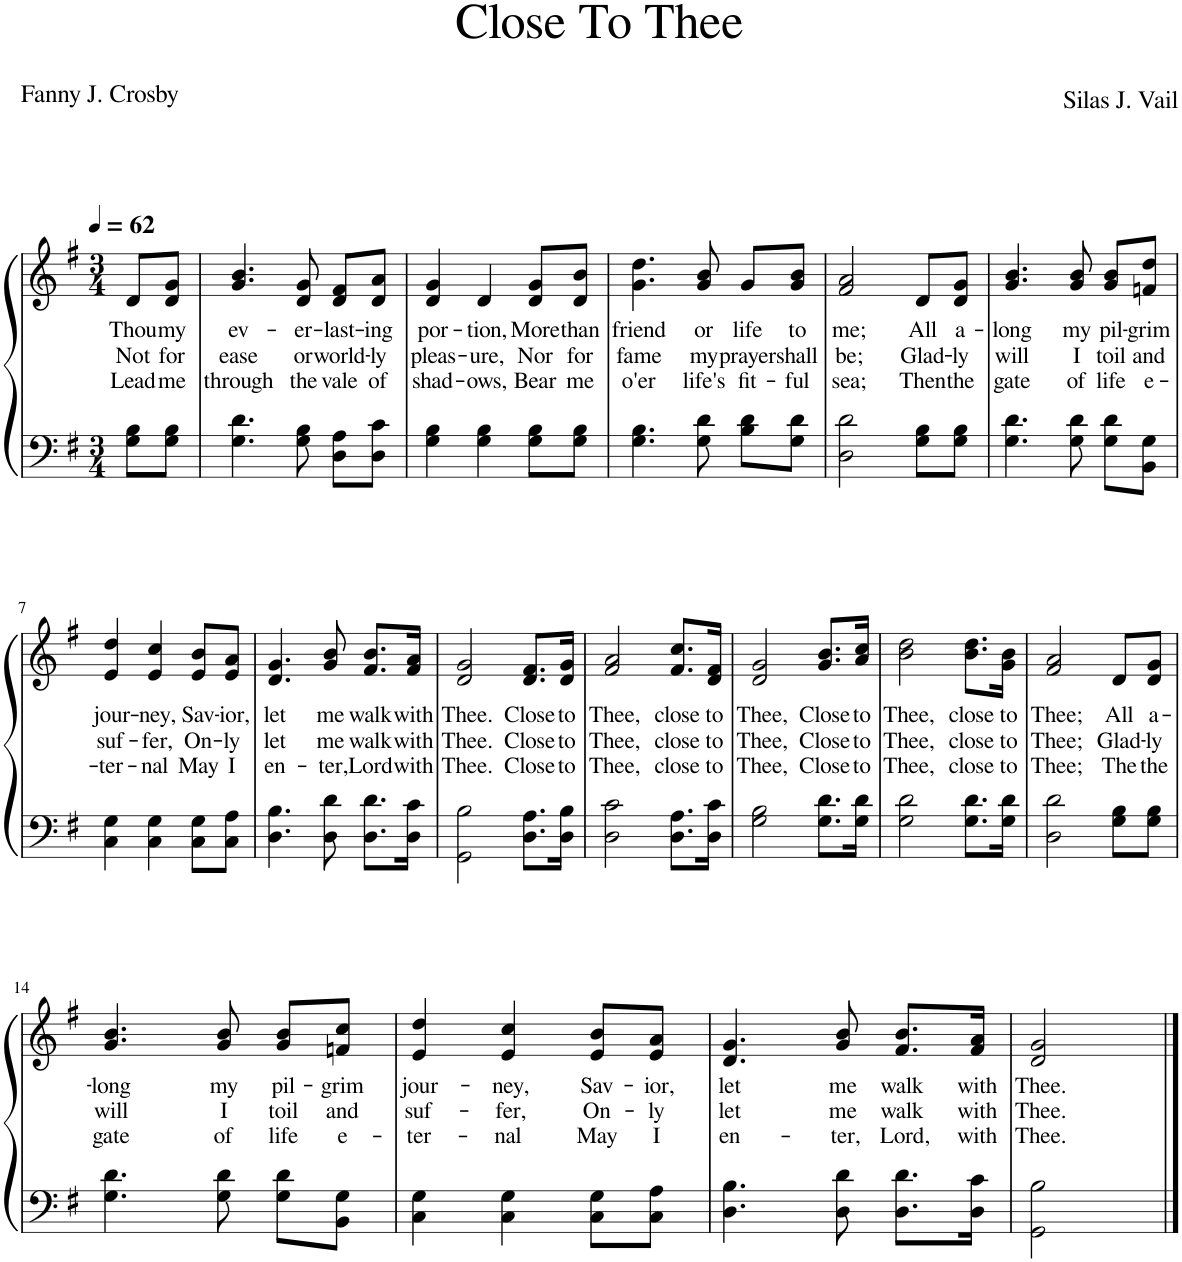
**kern	**kern	**text	**text	**text
*part1	*part1	*part1	*part1	*part1
*staff2	*staff1	*staff1	*staff1	*staff1
*I"Piano	*	*	*	*
*I'Pno.	*	*	*	*
*clefF4	*clefG2	*	*	*
*k[f#]	*k[f#]	*	*	*
*M3/4	*M3/4	*	*	*
*MM62	*MM62	*	*	*
=1	=1	=1	=1	=1
!	!	!LO:LY:b	!LO:LY:b	!LO:LY:b
8G\ 8B\L	8d/L	Thou	Not	Lead
!	!	!LO:LY:b	!LO:LY:b	!LO:LY:b
8G\ 8B\J	8d/ 8g/J	my	for	me
=2	=2	=2	=2	=2
!	!	!LO:LY:b	!LO:LY:b	!LO:LY:b
4.G\ 4.d\	4.g/ 4.b/	ev-	ease	through
!	!	!LO:LY:b	!LO:LY:b	!LO:LY:b
8G\ 8B\	8d/ 8g/	-er-	or	the
!	!	!LO:LY:b	!LO:LY:b	!LO:LY:b
8D\ 8A\L	8d/ 8f#/L	-last-	world-	vale
!	!	!LO:LY:b	!LO:LY:b	!LO:LY:b
8D\ 8c\J	8d/ 8a/J	-ing	-ly	of
=3	=3	=3	=3	=3
!	!	!LO:LY:b	!LO:LY:b	!LO:LY:b
4G\ 4B\	4d/ 4g/	por-	pleas-	shad-
!	!	!LO:LY:b	!LO:LY:b	!LO:LY:b
4G\ 4B\	4d/	-tion,	-ure,	-ows,
!	!	!LO:LY:b	!LO:LY:b	!LO:LY:b
8G\ 8B\L	8d/ 8g/L	More	Nor	Bear
!	!	!LO:LY:b	!LO:LY:b	!LO:LY:b
8G\ 8B\J	8d/ 8b/J	than	for	me
=4	=4	=4	=4	=4
!	!	!LO:LY:b	!LO:LY:b	!LO:LY:b
4.G\ 4.B\	4.g\ 4.dd\	friend	fame	o'er
!	!	!LO:LY:b	!LO:LY:b	!LO:LY:b
8G\ 8d\	8g/ 8b/	or	my	life's
!	!	!LO:LY:b	!LO:LY:b	!LO:LY:b
8B\ 8d\L	8g/L	life	prayer	fit-
!	!	!LO:LY:b	!LO:LY:b	!LO:LY:b
8G\ 8d\J	8g/ 8b/J	to	shall	-ful
=5	=5	=5	=5	=5
!	!	!LO:LY:b	!LO:LY:b	!LO:LY:b
2D\ 2d\	2f#/ 2a/	me;	be;	sea;
!	!	!LO:LY:b	!LO:LY:b	!LO:LY:b
8G\ 8B\L	8d/L	All	Glad-	Then
!	!	!LO:LY:b	!LO:LY:b	!LO:LY:b
8G\ 8B\J	8d/ 8g/J	a-	-ly	the
=6	=6	=6	=6	=6
!	!	!LO:LY:b	!LO:LY:b	!LO:LY:b
4.G\ 4.d\	4.g/ 4.b/	-long	will	gate
!	!	!LO:LY:b	!LO:LY:b	!LO:LY:b
8G\ 8d\	8g/ 8b/	my	I	of
!	!	!LO:LY:b	!LO:LY:b	!LO:LY:b
8G\ 8d\L	8g/ 8b/L	pil-	toil	life
!	!	!LO:LY:b	!LO:LY:b	!LO:LY:b
8BB\ 8G\J	8fn/ 8dd/J	-grim	and	e-
!!LO:LB:g=z
=7	=7	=7	=7	=7
!	!	!LO:LY:b	!LO:LY:b	!LO:LY:b
4C\ 4G\	4e/ 4dd/	jour-	suf-	-ter-
!	!	!LO:LY:b	!LO:LY:b	!LO:LY:b
4C\ 4G\	4e/ 4cc/	-ney,	-fer,	-nal
!	!	!LO:LY:b	!LO:LY:b	!LO:LY:b
8C\ 8G\L	8e/ 8b/L	Sav-	On-	May
!	!	!LO:LY:b	!LO:LY:b	!LO:LY:b
8C\ 8A\J	8e/ 8a/J	-ior,	-ly	I
=8	=8	=8	=8	=8
!	!	!LO:LY:b	!LO:LY:b	!LO:LY:b
4.D\ 4.B\	4.d/ 4.g/	let	let	en-
!	!	!LO:LY:b	!LO:LY:b	!LO:LY:b
8D\ 8d\	8g/ 8b/	me	me	-ter,
!	!	!LO:LY:b	!LO:LY:b	!LO:LY:b
8.D\ 8.d\L	8.f#/ 8.b/L	walk	walk	Lord
!	!	!LO:LY:b	!LO:LY:b	!LO:LY:b
16D\ 16c\Jk	16f#/ 16a/Jk	with	with	with
=9	=9	=9	=9	=9
!	!	!LO:LY:b	!LO:LY:b	!LO:LY:b
2GG\ 2B\	2d/ 2g/	Thee.	Thee.	Thee.
!	!	!LO:LY:b	!LO:LY:b	!LO:LY:b
8.D\ 8.A\L	8.d/ 8.f#/L	Close	Close	Close
!	!	!LO:LY:b	!LO:LY:b	!LO:LY:b
16D\ 16B\Jk	16d/ 16g/Jk	to	to	to
=10	=10	=10	=10	=10
!	!	!LO:LY:b	!LO:LY:b	!LO:LY:b
2D\ 2c\	2f#/ 2a/	Thee,	Thee,	Thee,
!	!	!LO:LY:b	!LO:LY:b	!LO:LY:b
8.D\ 8.A\L	8.f#/ 8.cc/L	close	close	close
!	!	!LO:LY:b	!LO:LY:b	!LO:LY:b
16D\ 16c\Jk	16d/ 16f#/Jk	to	to	to
=11	=11	=11	=11	=11
!	!	!LO:LY:b	!LO:LY:b	!LO:LY:b
2G\ 2B\	2d/ 2g/	Thee,	Thee,	Thee,
!	!	!LO:LY:b	!LO:LY:b	!LO:LY:b
8.G\ 8.d\L	8.g/ 8.b/L	Close	Close	Close
!	!	!LO:LY:b	!LO:LY:b	!LO:LY:b
16G\ 16d\Jk	16a/ 16cc/Jk	to	to	to
=12	=12	=12	=12	=12
!	!	!LO:LY:b	!LO:LY:b	!LO:LY:b
2G\ 2d\	2b\ 2dd\	Thee,	Thee,	Thee,
!	!	!LO:LY:b	!LO:LY:b	!LO:LY:b
8.G\ 8.d\L	8.b\ 8.dd\L	close	close	close
!	!	!LO:LY:b	!LO:LY:b	!LO:LY:b
16G\ 16d\Jk	16g\ 16b\Jk	to	to	to
=13	=13	=13	=13	=13
!	!	!LO:LY:b	!LO:LY:b	!LO:LY:b
2D\ 2d\	2f#/ 2a/	Thee;	Thee;	Thee;
!	!	!LO:LY:b	!LO:LY:b	!LO:LY:b
8G\ 8B\L	8d/L	All	Glad-	The
!	!	!LO:LY:b	!LO:LY:b	!LO:LY:b
8G\ 8B\J	8d/ 8g/J	a-	-ly	the
!!LO:LB:g=z
=14	=14	=14	=14	=14
!	!	!LO:LY:b	!LO:LY:b	!LO:LY:b
4.G\ 4.d\	4.g/ 4.b/	-long	will	gate
!	!	!LO:LY:b	!LO:LY:b	!LO:LY:b
8G\ 8d\	8g/ 8b/	my	I	of
!	!	!LO:LY:b	!LO:LY:b	!LO:LY:b
8G\ 8d\L	8g/ 8b/L	pil-	toil	life
!	!	!LO:LY:b	!LO:LY:b	!LO:LY:b
8BB\ 8G\J	8fn/ 8cc/J	-grim	and	e-
=15	=15	=15	=15	=15
!	!	!LO:LY:b	!LO:LY:b	!LO:LY:b
4C\ 4G\	4e/ 4dd/	jour-	suf-	-ter-
!	!	!LO:LY:b	!LO:LY:b	!LO:LY:b
4C\ 4G\	4e/ 4cc/	-ney,	-fer,	-nal
!	!	!LO:LY:b	!LO:LY:b	!LO:LY:b
8C\ 8G\L	8e/ 8b/L	Sav-	On-	May
!	!	!LO:LY:b	!LO:LY:b	!LO:LY:b
8C\ 8A\J	8e/ 8a/J	-ior,	-ly	I
=16	=16	=16	=16	=16
!	!	!LO:LY:b	!LO:LY:b	!LO:LY:b
4.D\ 4.B\	4.d/ 4.g/	let	let	en-
!	!	!LO:LY:b	!LO:LY:b	!LO:LY:b
8D\ 8d\	8g/ 8b/	me	me	-ter,
!	!	!LO:LY:b	!LO:LY:b	!LO:LY:b
8.D\ 8.d\L	8.f#/ 8.b/L	walk	walk	Lord,
!	!	!LO:LY:b	!LO:LY:b	!LO:LY:b
16D\ 16c\Jk	16f#/ 16a/Jk	with	with	with
=17	=17	=17	=17	=17
!	!	!LO:LY:b	!LO:LY:b	!LO:LY:b
2GG\ 2B\	2d/ 2g/	Thee.	Thee.	Thee.
==	==	==	==	==
*-	*-	*-	*-	*-
